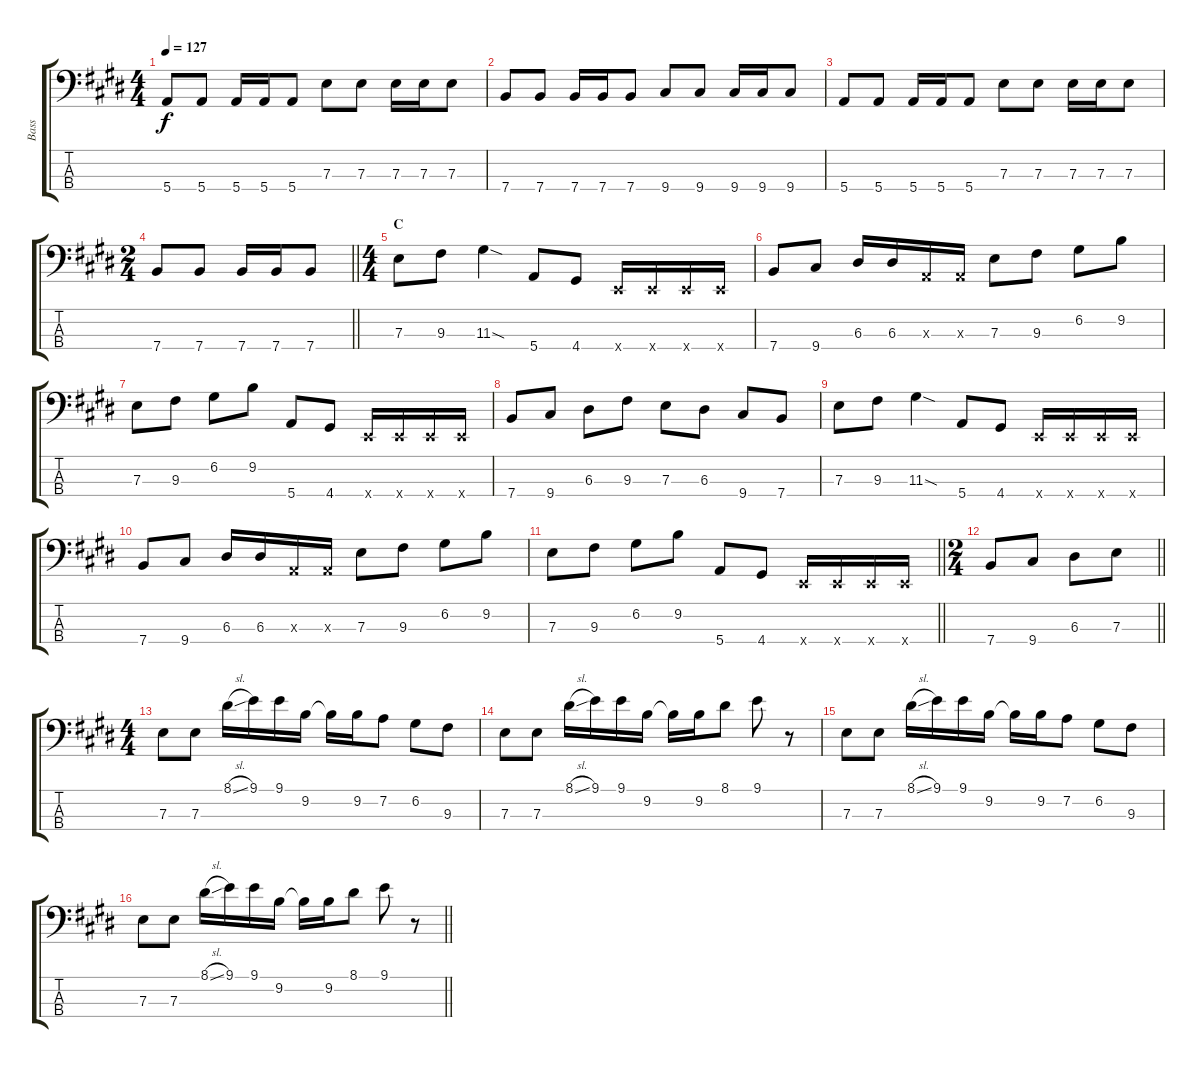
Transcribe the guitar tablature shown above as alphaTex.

\track ("Bass" "Bass") {instrument electricbasspick}
\staff {score tabs}
\tuning (G2 D2 A1 E1) {hide}
\ts (4 4)
\tempo 127
\clef f4
\ks e
5.4.8{dy f} 5.4.8 5.4.16 5.4.16 5.4.8 7.3.8 7.3.8 7.3.16 7.3.16 7.3.8 |
7.4.8 7.4.8 7.4.16 7.4.16 7.4.8 9.4.8 9.4.8 9.4.16 9.4.16 9.4.8 |
5.4.8 5.4.8 5.4.16 5.4.16 5.4.8 7.3.8 7.3.8 7.3.16 7.3.16 7.3.8 |
\ts (2 4)
\barLineRight lightlight
7.4.8 7.4.8 7.4.16 7.4.16 7.4.8 |
\ts (4 4)
\section ("" "C")
7.3.8 9.3.8 11.3{sod}.4 5.4.8 4.4.8 0.4{x}.16 0.4{x}.16 0.4{x}.16 0.4{x}.16 |
7.4.8 9.4.8 6.3.16 6.3.16 0.3{x}.16 0.3{x}.16 7.3.8 9.3.8 6.2.8 9.2.8 |
7.3.8 9.3.8 6.2.8 9.2.8 5.4.8 4.4.8 0.4{x}.16 0.4{x}.16 0.4{x}.16 0.4{x}.16 |
7.4.8 9.4.8 6.3.8 9.3.8 7.3.8 6.3.8 9.4.8 7.4.8 |
7.3.8 9.3.8 11.3{sod}.4 5.4.8 4.4.8 0.4{x}.16 0.4{x}.16 0.4{x}.16 0.4{x}.16 |
7.4.8 9.4.8 6.3.16 6.3.16 0.3{x}.16 0.3{x}.16 7.3.8 9.3.8 6.2.8 9.2.8 |
\barLineRight lightlight
7.3.8 9.3.8 6.2.8 9.2.8 5.4.8 4.4.8 0.4{x}.16 0.4{x}.16 0.4{x}.16 0.4{x}.16 |
\ts (2 4)
\barLineRight lightlight
7.4.8 9.4.8 6.3.8 7.3.8 |
\ts (4 4)
7.3.8 7.3.8 8.1{sl}.16 9.1.16 9.1.16 9.2.16 9.2{t}.16 9.2.16 7.2.8 6.2.8 9.3.8 |
7.3.8 7.3.8 8.1{sl}.16 9.1.16 9.1.16 9.2.16 9.2{t}.16 9.2.16 8.1.8 9.1.8 r.8 |
7.3.8 7.3.8 8.1{sl}.16 9.1.16 9.1.16 9.2.16 9.2{t}.16 9.2.16 7.2.8 6.2.8 9.3.8 |
\barLineRight lightlight
7.3.8 7.3.8 8.1{sl}.16 9.1.16 9.1.16 9.2.16 9.2{t}.16 9.2.16 8.1.8 9.1.8 r.8
